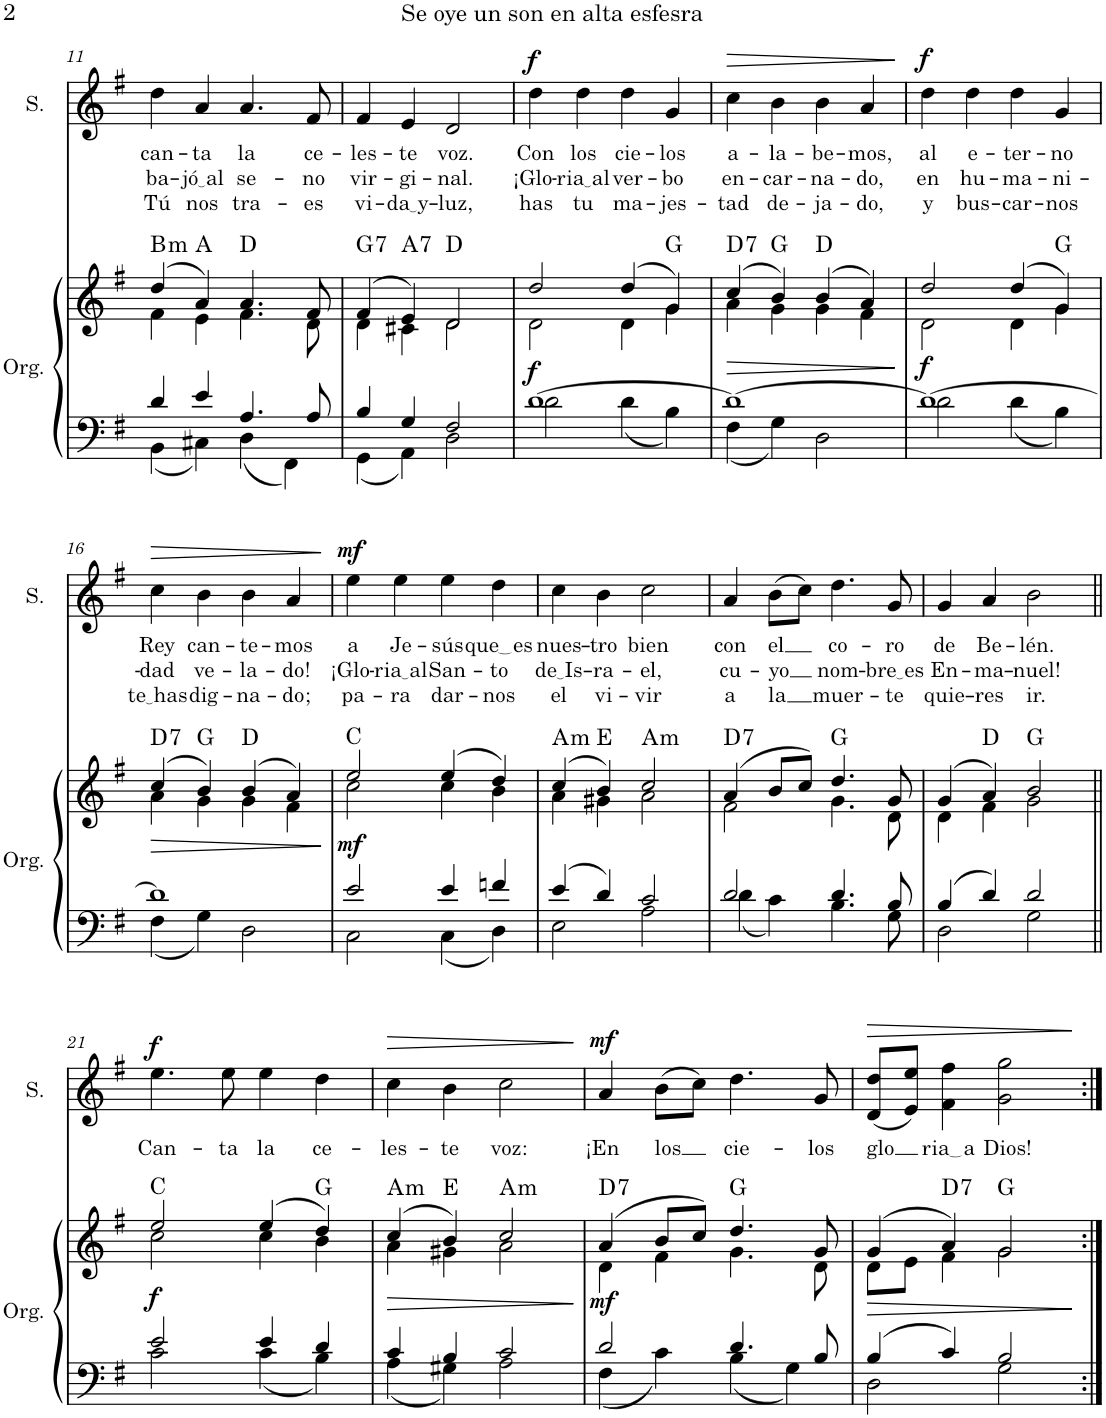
**kern	**kern	**dynam	**harte	**kern	**text	**text	**text	**dynam
*part2	*part2	*part2	*part2	*part1	*part1	*part1	*part1	*part1
*staff3	*staff2	*staff2/3	*	*staff1	*staff1	*staff1	*staff1	*staff1
*I"Órgano	*	*	*	*I"Soprano	*	*	*	*
*	*	*	*	*I'S.	*	*	*	*
!!LO:PB:g=z
*clefF4	*clefG2	*	*	*clefG2	*	*	*	*
*k[f#]	*k[f#]	*	*	*k[f#]	*	*	*	*
*M4/4	*M4/4	*	*	*M4/4	*	*	*	*
=11	=11	=11	=11	=11	=11	=11	=11	=11
*^	*^	*	*	*	*	*	*	*
!	!	!	!	!	!LO:H:kt=m	!	!LO:LY:b	!LO:LY:b	!LO:LY:b	!
4d/	4BB\	(4dd/	4f#\	.	B:min	4dd\	can-	ba-	Tú	.
!	!	!	!	!	!	!	!LO:LY:b	!LO:LY:b	!LO:LY:b	!
4e/	4C#X\	4a/)	4e\	.	A:maj	4a/	-ta	jó al	nos	.
!	!	!	!	!	!	!	!LO:LY:b	!LO:LY:b	!LO:LY:b	!
4.A/	4D\	4.a/	4.f#\	.	D:maj	4.a/	la	se-	tra-	.
.	4FF#\	.	.	.	.	.	.	.	.	.
!	!	!	!	!	!	!	!LO:LY:b	!LO:LY:b	!LO:LY:b	!
8A/	.	8f#/	8d\	.	.	8f#/	ce-	-no	-es	.
=12	=12	=12	=12	=12	=12	=12	=12	=12	=12	=12
!	!	!	!	!	!LO:H:kt=7	!	!LO:LY:b	!LO:LY:b	!LO:LY:b	!
4B/	4GG\	(4f#/	4d\	.	G:7	4f#/	-les-	vir-	vi-	.
!	!	!	!	!	!LO:H:kt=7	!	!LO:LY:b	!LO:LY:b	!LO:LY:b	!
4G/	4AA\	4e/)	4c#X\	.	A:7	4e/	-te	-gi-	da y	.
!	!	!	!	!	!	!	!LO:LY:b	!LO:LY:b	!LO:LY:b	!
2F#/	2D\	2d/	2d\	.	D:maj	2d/	voz.	-nal.	-luz,	.
=13	=13	=13	=13	=13	=13	=13	=13	=13	=13	=13
!	!	!	!	!LO:DY:b	!	!	!LO:LY:b	!LO:LY:b	!LO:LY:b	!LO:DY:a
[1d	2d\	2dd/	2d\	f	.	4dd\	Con	¡Glo-	has	f
!	!	!	!	!	!	!	!LO:LY:b	!LO:LY:b	!LO:LY:b	!
.	.	.	.	.	.	4dd\	los	ria al	tu	.
!	!	!	!	!	!	!	!LO:LY:b	!LO:LY:b	!LO:LY:b	!
.	4d\	(4dd/	4d\	.	.	4dd\	cie-	ver-	ma-	.
!	!	!	!	!	!	!	!LO:LY:b	!LO:LY:b	!LO:LY:b	!
.	4B\	4g/)	4g\	.	G:maj	4g/	-los	-bo	-jes-	.
=14	=14	=14	=14	=14	=14	=14	=14	=14	=14	=14
!	!	!	!	!LO:HP:b	!LO:H:kt=7	!	!LO:LY:b	!LO:LY:b	!LO:LY:b	!LO:HP:b
1d_	4F#\	(4cc/	4a\	>	D:7	4cc\	a-	en-	-tad	>
!	!	!	!	!	!	!	!LO:LY:b	!LO:LY:b	!LO:LY:b	!
.	4G\	4b/)	4g\	.	G:maj	4b\	-la-	-car-	de-	.
!	!	!	!	!	!	!	!LO:LY:b	!LO:LY:b	!LO:LY:b	!
.	2D\	(4b/	4g\	.	D:maj	4b\	-be-	-na-	-ja-	.
!	!	!	!	!	!	!	!LO:LY:b	!LO:LY:b	!LO:LY:b	!
.	.	4a/)	4f#\	.	.	4a/	-mos,	-do,	-do,	.
*v	*v	*	*	*	*	*	*	*	*	*
*	*v	*v	*	*	*	*	*	*	*
.	.	]	.	.	.	.	.	]
=15	=15	=15	=15	=15	=15	=15	=15	=15
*^	*^	*	*	*	*	*	*	*
!	!	!	!	!LO:DY:b	!	!	!LO:LY:b	!LO:LY:b	!LO:LY:b	!LO:DY:a
1d_	2d\	2dd/	2d\	f	.	4dd\	al	en	y	f
!	!	!	!	!	!	!	!LO:LY:b	!LO:LY:b	!LO:LY:b	!
.	.	.	.	.	.	4dd\	e-	hu-	bus-	.
!	!	!	!	!	!	!	!LO:LY:b	!LO:LY:b	!LO:LY:b	!
.	4d\	(4dd/	4d\	.	.	4dd\	-ter-	-ma-	-car-	.
!	!	!	!	!	!	!	!LO:LY:b	!LO:LY:b	!LO:LY:b	!
.	4B\	4g/)	4g\	.	G:maj	4g/	-no	-ni-	-nos	.
!!LO:LB:g=z
=16	=16	=16	=16	=16	=16	=16	=16	=16	=16	=16
!	!	!	!	!LO:HP:b	!LO:H:kt=7	!	!LO:LY:b	!LO:LY:b	!LO:LY:b	!LO:HP:b
1d]	4F#\	(4cc/	4a\	>	D:7	4cc\	Rey	-dad	te has	>
!	!	!	!	!	!	!	!LO:LY:b	!LO:LY:b	!LO:LY:b	!
.	4G\	4b/)	4g\	.	G:maj	4b\	can-	ve-	dig-	.
!	!	!	!	!	!	!	!LO:LY:b	!LO:LY:b	!LO:LY:b	!
.	2D\	(4b/	4g\	.	D:maj	4b\	-te-	-la-	-na-	.
!	!	!	!	!	!	!	!LO:LY:b	!LO:LY:b	!LO:LY:b	!
.	.	4a/)	4f#\	.	.	4a/	-mos	-do!	-do;	.
*v	*v	*	*	*	*	*	*	*	*	*
*	*v	*v	*	*	*	*	*	*	*
.	.	]	.	.	.	.	.	]
=17	=17	=17	=17	=17	=17	=17	=17	=17
*^	*^	*	*	*	*	*	*	*
!	!	!	!	!LO:DY:b	!	!	!LO:LY:b	!LO:LY:b	!LO:LY:b	!LO:DY:a
2e/	2C\	2ee/	2cc\	mf	C:maj	4ee\	a	¡Glo-	pa-	mf
!	!	!	!	!	!	!	!LO:LY:b	!LO:LY:b	!LO:LY:b	!
.	.	.	.	.	.	4ee\	Je-	ria al	-ra	.
!	!	!	!	!	!	!	!LO:LY:b	!LO:LY:b	!LO:LY:b	!
4e/	4C\	(4ee/	4cc\	.	.	4ee\	-sús	San-	dar-	.
!	!	!	!	!	!	!	!LO:LY:b	!LO:LY:b	!LO:LY:b	!
4fn/	4D\	4dd/)	4b\	.	.	4dd\	que es	-to	-nos	.
=18	=18	=18	=18	=18	=18	=18	=18	=18	=18	=18
!	!	!	!	!	!LO:H:kt=m	!	!LO:LY:b	!LO:LY:b	!LO:LY:b	!
4e/	2E\	(4cc/	4a\	.	A:min	4cc\	nues-	de Is	el	.
!	!	!	!	!	!	!	!LO:LY:b	!LO:LY:b	!LO:LY:b	!
4d/	.	4b/)	4g#X\	.	E:maj	4b\	-tro	-ra-	vi-	.
!	!	!	!	!	!LO:H:kt=m	!	!LO:LY:b	!LO:LY:b	!LO:LY:b	!
2c/	2A\	2cc/	2a\	.	A:min	2cc\	bien	-el,	-vir	.
=19	=19	=19	=19	=19	=19	=19	=19	=19	=19	=19
!	!	!	!	!	!LO:H:kt=7	!	!LO:LY:b	!LO:LY:b	!LO:LY:b	!
2d/	4d\	(4a/	2f#\	.	D:7	4a/	con	cu-	a	.
!	!	!	!	!	!	!	!LO:LY:b	!LO:LY:b	!LO:LY:b	!
.	4c\	8b/L	.	.	.	(8b\L	-el	-yo	la	.
.	.	8cc/J)	.	.	.	8cc\J)	.	.	.	.
!	!	!	!	!	!	!	!LO:LY:b	!LO:LY:b	!LO:LY:b	!
4.d/	4.B\	4.dd/	4.g\	.	G:maj	4.dd\	co-	nom-	muer-	.
!	!	!	!	!	!	!	!LO:LY:b	!LO:LY:b	!LO:LY:b	!
8B/	8G\	8g/	8d\	.	.	8g/	-ro	bre es	-te	.
=20	=20	=20	=20	=20	=20	=20	=20	=20	=20	=20
!	!	!	!	!	!	!	!LO:LY:b	!LO:LY:b	!LO:LY:b	!
4B/	2D\	(4g/	4d\	.	.	4g/	de	En-	quie-	.
!	!	!	!	!	!	!	!LO:LY:b	!LO:LY:b	!LO:LY:b	!
4d/	.	4a/)	4f#\	.	D:maj	4a/	Be-	-ma-	-res	.
!	!	!	!	!	!	!	!LO:LY:b	!LO:LY:b	!LO:LY:b	!
2d/	2G\	2b/	2g\	.	G:maj	2b\	-lén.	-nuel!	ir.	.
!!LO:LB:g=z
=21||	=21||	=21||	=21||	=21||	=21||	=21||	=21||	=21||	=21||	=21||
!	!	!	!	!LO:DY:b	!	!	!LO:LY:b	!	!	!LO:DY:a
2e/	2c\	2ee/	2cc\	f	C:maj	4.ee\	Can-	.	.	f
!	!	!	!	!	!	!	!LO:LY:b	!	!	!
.	.	.	.	.	.	8ee\	-ta	.	.	.
!	!	!	!	!	!	!	!LO:LY:b	!	!	!
4e/	4c\	(4ee/	4cc\	.	.	4ee\	la	.	.	.
!	!	!	!	!	!	!	!LO:LY:b	!	!	!
4d/	4B\	4dd/)	4b\	.	G:maj	4dd\	ce-	.	.	.
=22	=22	=22	=22	=22	=22	=22	=22	=22	=22	=22
!	!	!	!	!LO:HP:b	!LO:H:kt=m	!	!LO:LY:b	!	!	!LO:HP:b
4c/	4A\	(4cc/	4a\	>	A:min	4cc\	-les-	.	.	>
!	!	!	!	!	!	!	!LO:LY:b	!	!	!
4B/	4G#X\	4b/)	4g#X\	.	E:maj	4b\	-te	.	.	.
!	!	!	!	!	!LO:H:kt=m	!	!LO:LY:b	!	!	!
2c/	2A\	2cc/	2a\	.	A:min	2cc\	voz:	.	.	.
*v	*v	*	*	*	*	*	*	*	*	*
*	*v	*v	*	*	*	*	*	*	*
.	.	]	.	.	.	.	.	]
=23	=23	=23	=23	=23	=23	=23	=23	=23
*^	*^	*	*	*	*	*	*	*
!	!	!	!	!LO:DY:b	!LO:H:kt=7	!	!LO:LY:b	!	!	!LO:DY:a
2d/	4F#\	(4a/	4d\	mf	D:7	4a/	¡En	.	.	mf
!	!	!	!	!	!	!	!LO:LY:b	!	!	!
.	4c\	8b/L	4f#\	.	.	(8b\L	los	.	.	.
.	.	8cc/J)	.	.	.	8cc\J)	.	.	.	.
!	!	!	!	!	!	!	!LO:LY:b	!	!	!
4.d/	4B\	4.dd/	4.g\	.	G:maj	4.dd\	cie-	.	.	.
.	4G\	.	.	.	.	.	.	.	.	.
!	!	!	!	!	!	!	!LO:LY:b	!	!	!
8B/	.	8g/	8d\	.	.	8g/	-los	.	.	.
=24	=24	=24	=24	=24	=24	=24	=24	=24	=24	=24
!	!	!	!	!LO:HP:b	!	!	!LO:LY:b	!	!	!LO:HP:b
4B/	2D\	(4g/	8d\L	>	.	(8d/ 8dd/L	glo	.	.	>
.	.	.	8e\J	.	.	8e/ 8ee/J)	.	.	.	.
!	!	!	!	!	!LO:H:kt=7	!	!LO:LY:b	!	!	!
4c/	.	4a/)	4f#\	.	D:7	4f#\ 4ff#\	ria a	.	.	.
!	!	!	!	!	!	!	!LO:LY:b	!	!	!
2B/	2G\	2g/	2g\	.	G:maj	2g\ 2gg\	Dios!	.	.	.
*v	*v	*	*	*	*	*	*	*	*	*
*	*v	*v	*	*	*	*	*	*	*
.	.	]	.	.	.	.	.	]
=:|!	=:|!	=:|!	=:|!	=:|!	=:|!	=:|!	=:|!	=:|!
*-	*-	*-	*-	*-	*-	*-	*-	*-
